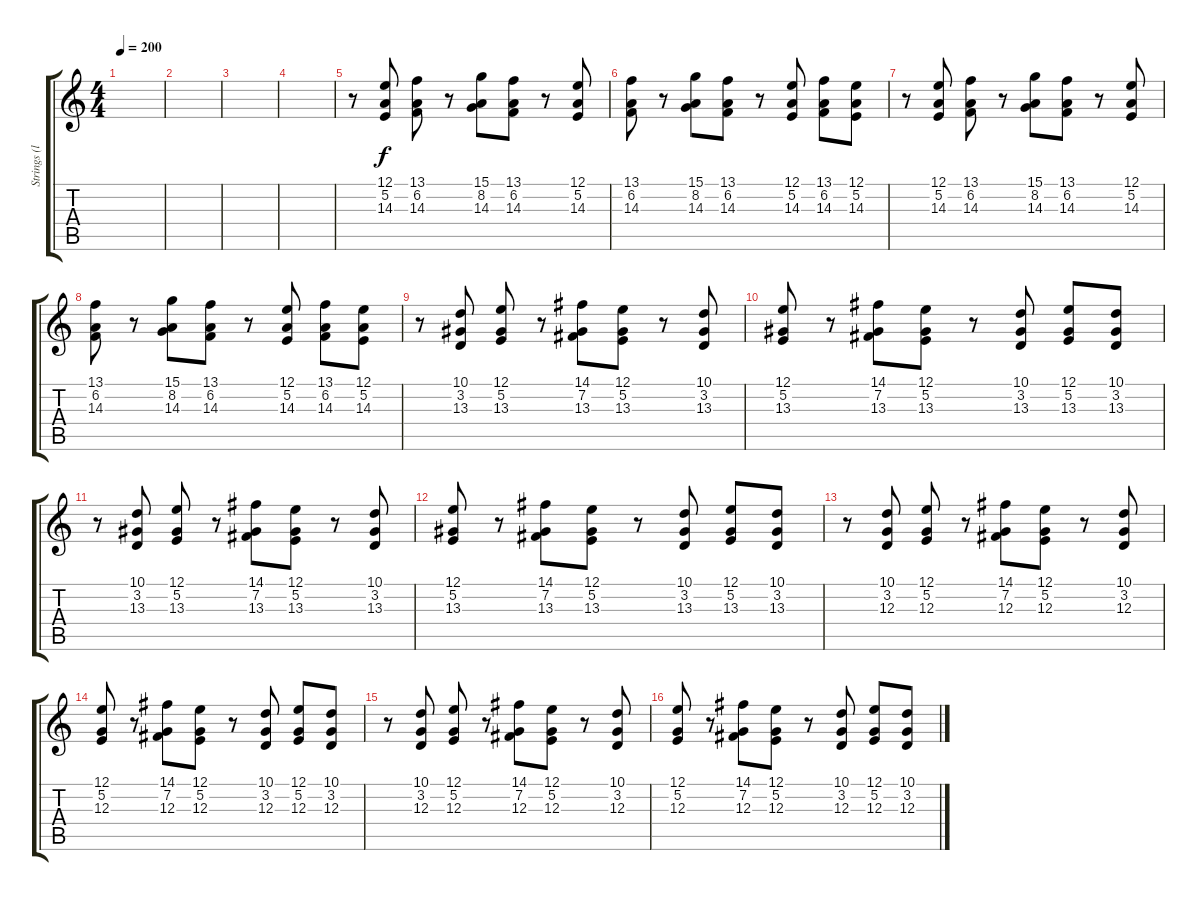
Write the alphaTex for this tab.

\track ("Strings (left)" "Strings (l") {instrument tremolostrings}
\staff {score tabs}
\tuning (E4 B3 G3 D3 A2 E2) {hide}
\ts (4 4)
\tempo 200
\clef g2
\ks c
|
|
|
|
r.8 (12.1 5.2 14.3).8 (13.1 6.2 14.3).8 r.8 (15.1 8.2 14.3).8 (13.1 6.2 14.3).8 r.8 (12.1 5.2 14.3).8 |
(13.1 6.2 14.3).8 r.8 (15.1 8.2 14.3).8 (13.1 6.2 14.3).8 r.8 (12.1 5.2 14.3).8 (13.1 6.2 14.3).8 (12.1 5.2 14.3).8 |
r.8 (12.1 5.2 14.3).8 (13.1 6.2 14.3).8 r.8 (15.1 8.2 14.3).8 (13.1 6.2 14.3).8 r.8 (12.1 5.2 14.3).8 |
(13.1 6.2 14.3).8 r.8 (15.1 8.2 14.3).8 (13.1 6.2 14.3).8 r.8 (12.1 5.2 14.3).8 (13.1 6.2 14.3).8 (12.1 5.2 14.3).8 |
r.8 (10.1 3.2 13.3).8 (12.1 5.2 13.3).8 r.8 (14.1 7.2 13.3).8 (12.1 5.2 13.3).8 r.8 (10.1 3.2 13.3).8 |
(12.1 5.2 13.3).8 r.8 (14.1 7.2 13.3).8 (12.1 5.2 13.3).8 r.8 (10.1 3.2 13.3).8 (12.1 5.2 13.3).8 (10.1 3.2 13.3).8 |
r.8 (10.1 3.2 13.3).8 (12.1 5.2 13.3).8 r.8 (14.1 7.2 13.3).8 (12.1 5.2 13.3).8 r.8 (10.1 3.2 13.3).8 |
(12.1 5.2 13.3).8 r.8 (14.1 7.2 13.3).8 (12.1 5.2 13.3).8 r.8 (10.1 3.2 13.3).8 (12.1 5.2 13.3).8 (10.1 3.2 13.3).8 |
r.8 (10.1 3.2 12.3).8 (12.1 5.2 12.3).8 r.8 (14.1 7.2 12.3).8 (12.1 5.2 12.3).8 r.8 (10.1 3.2 12.3).8 |
(12.1 5.2 12.3).8 r.8 (14.1 7.2 12.3).8 (12.1 5.2 12.3).8 r.8 (10.1 3.2 12.3).8 (12.1 5.2 12.3).8 (10.1 3.2 12.3).8 |
r.8 (10.1 3.2 12.3).8 (12.1 5.2 12.3).8 r.8 (14.1 7.2 12.3).8 (12.1 5.2 12.3).8 r.8 (10.1 3.2 12.3).8 |
(12.1 5.2 12.3).8 r.8 (14.1 7.2 12.3).8 (12.1 5.2 12.3).8 r.8 (10.1 3.2 12.3).8 (12.1 5.2 12.3).8 (10.1 3.2 12.3).8
